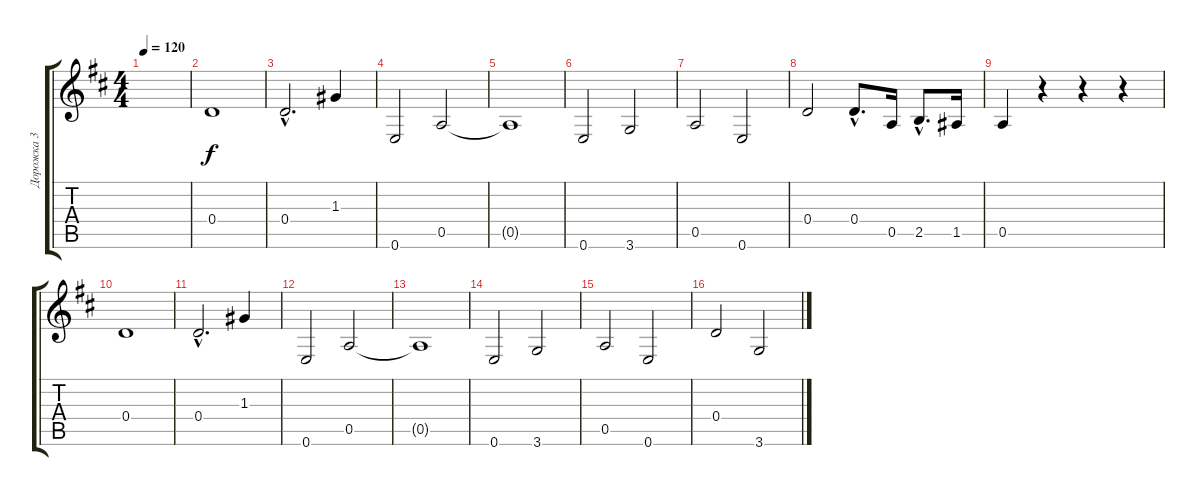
\track ("Дорожка 3" "Дорожка 3") {instrument acousticguitarnylon}
\staff {score tabs}
\tuning (E4 B3 G3 D3 A2 E2) {hide}
\ts (4 4)
\tempo 120
\clef g2
\ks d
|
0.4.1 |
0.4{hac}.2{d} 1.3.4 |
0.6.2 0.5.2 |
0.5{t}.1 |
0.6.2 3.6.2 |
0.5.2 0.6.2 |
0.4.2 0.4{hac}.8{d} 0.5.16 2.5{hac}.8{d} 1.5.16 |
0.5.4 r.4 r.4 r.4 |
0.4.1 |
0.4{hac}.2{d} 1.3.4 |
0.6.2 0.5.2 |
0.5{t}.1 |
0.6.2 3.6.2 |
0.5.2 0.6.2 |
0.4.2 3.6.2
